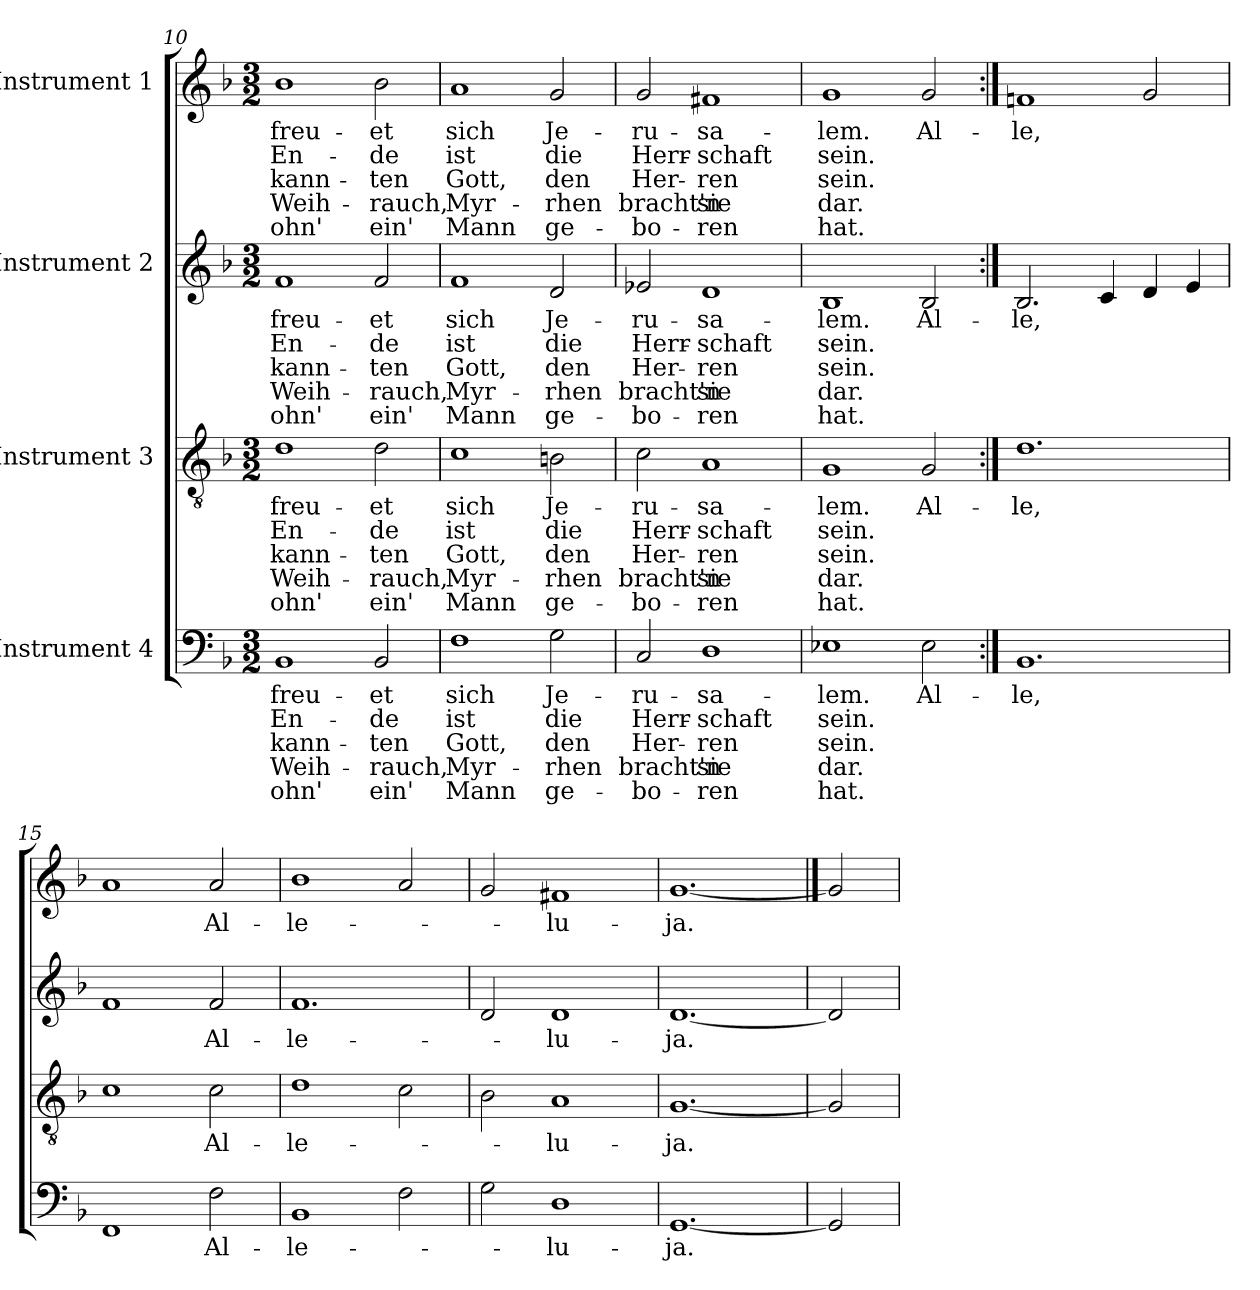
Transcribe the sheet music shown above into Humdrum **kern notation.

**kern	**text	**text	**text	**text	**text	**kern	**text	**text	**text	**text	**text	**kern	**text	**text	**text	**text	**text	**kern	**text	**text	**text	**text	**text
*part4	*part4	*part4	*part4	*part4	*part4	*part3	*part3	*part3	*part3	*part3	*part3	*part2	*part2	*part2	*part2	*part2	*part2	*part1	*part1	*part1	*part1	*part1	*part1
*staff4	*staff4	*staff4	*staff4	*staff4	*staff4	*staff3	*staff3	*staff3	*staff3	*staff3	*staff3	*staff2	*staff2	*staff2	*staff2	*staff2	*staff2	*staff1	*staff1	*staff1	*staff1	*staff1	*staff1
*I"Instrument 4	*	*	*	*	*	*I"Instrument 3	*	*	*	*	*	*I"Instrument 2	*	*	*	*	*	*I"Instrument 1	*	*	*	*	*
!!LO:LB:g=z
*clefF4	*	*	*	*	*	*clefGv2	*	*	*	*	*	*clefG2	*	*	*	*	*	*clefG2	*	*	*	*	*
*k[b-]	*	*	*	*	*	*k[b-]	*	*	*	*	*	*k[b-]	*	*	*	*	*	*k[b-]	*	*	*	*	*
*F:	*	*	*	*	*	*F:	*	*	*	*	*	*F:	*	*	*	*	*	*F:	*	*	*	*	*
*M3/2	*	*	*	*	*	*M3/2	*	*	*	*	*	*M3/2	*	*	*	*	*	*M3/2	*	*	*	*	*
=10	=10	=10	=10	=10	=10	=10	=10	=10	=10	=10	=10	=10	=10	=10	=10	=10	=10	=10	=10	=10	=10	=10	=10
!	!LO:LY:b:cj	!LO:LY:b:cj	!LO:LY:b:cj	!LO:LY:b:cj	!LO:LY:b:cj	!	!LO:LY:b:cj	!LO:LY:b:cj	!LO:LY:b:cj	!LO:LY:b:cj	!LO:LY:b:cj	!	!LO:LY:b:cj	!LO:LY:b:cj	!LO:LY:b:cj	!LO:LY:b:cj	!LO:LY:b:cj	!	!LO:LY:b:cj	!LO:LY:b:cj	!LO:LY:b:cj	!LO:LY:b:cj	!LO:LY:b:cj
1BB-	freu-	-En-	-kann-	-Weih-	-ohn'	1d	freu-	-En-	-kann-	-Weih-	-ohn'	1f	freu-	-En-	-kann-	-Weih-	-ohn'	1b-	freu-	-En-	-kann-	-Weih-	-ohn'
!	!LO:LY:b:cj	!LO:LY:b:cj	!LO:LY:b:cj	!LO:LY:b:cj	!LO:LY:b:cj	!	!LO:LY:b:cj	!LO:LY:b:cj	!LO:LY:b:cj	!LO:LY:b:cj	!LO:LY:b:cj	!	!LO:LY:b:cj	!LO:LY:b:cj	!LO:LY:b:cj	!LO:LY:b:cj	!LO:LY:b:cj	!	!LO:LY:b:cj	!LO:LY:b:cj	!LO:LY:b:cj	!LO:LY:b:cj	!LO:LY:b:cj
2BB-/	et	de	ten	rauch,	ein'	2d\	et	de	ten	rauch,	ein'	2f/	et	de	ten	rauch,	ein'	2b-\	et	de	ten	rauch,	ein'
=11	=11	=11	=11	=11	=11	=11	=11	=11	=11	=11	=11	=11	=11	=11	=11	=11	=11	=11	=11	=11	=11	=11	=11
!	!LO:LY:b:cj	!LO:LY:b:cj	!LO:LY:b:cj	!LO:LY:b:cj	!LO:LY:b:cj	!	!LO:LY:b:cj	!LO:LY:b:cj	!LO:LY:b:cj	!LO:LY:b:cj	!LO:LY:b:cj	!	!LO:LY:b:cj	!LO:LY:b:cj	!LO:LY:b:cj	!LO:LY:b:cj	!LO:LY:b:cj	!	!LO:LY:b:cj	!LO:LY:b:cj	!LO:LY:b:cj	!LO:LY:b:cj	!LO:LY:b:cj
1F	sich	ist	Gott,	Myr-	-Mann	1c	sich	ist	Gott,	Myr-	-Mann	1f	sich	ist	Gott,	Myr-	-Mann	1a	sich	ist	Gott,	Myr-	-Mann
!	!LO:LY:b:cj	!LO:LY:b:cj	!LO:LY:b:cj	!LO:LY:b:cj	!LO:LY:b:cj	!	!LO:LY:b:cj	!LO:LY:b:cj	!LO:LY:b:cj	!LO:LY:b:cj	!LO:LY:b:cj	!	!LO:LY:b:cj	!LO:LY:b:cj	!LO:LY:b:cj	!LO:LY:b:cj	!LO:LY:b:cj	!	!LO:LY:b:cj	!LO:LY:b:cj	!LO:LY:b:cj	!LO:LY:b:cj	!LO:LY:b:cj
2G\	Je-	-die	den	rhen	ge-	2Bn\	Je-	-die	den	rhen	ge-	2d/	Je-	-die	den	rhen	ge-	2g/	Je-	-die	den	rhen	ge-
=12	=12	=12	=12	=12	=12	=12	=12	=12	=12	=12	=12	=12	=12	=12	=12	=12	=12	=12	=12	=12	=12	=12	=12
!	!LO:LY:b:cj	!LO:LY:b:cj	!LO:LY:b:cj	!LO:LY:b:cj	!LO:LY:b:cj	!	!LO:LY:b:cj	!LO:LY:b:cj	!LO:LY:b:cj	!LO:LY:b:cj	!LO:LY:b:cj	!	!LO:LY:b:cj	!LO:LY:b:cj	!LO:LY:b:cj	!LO:LY:b:cj	!LO:LY:b:cj	!	!LO:LY:b:cj	!LO:LY:b:cj	!LO:LY:b:cj	!LO:LY:b:cj	!LO:LY:b:cj
2C/	-ru-	-Herr-	-Her-	-bracht'n	bo-	2c\	-ru-	-Herr-	-Her-	-bracht'n	bo-	2e-X/	-ru-	-Herr-	-Her-	-bracht'n	bo-	2g/	-ru-	-Herr-	-Her-	-bracht'n	bo-
!	!LO:LY:b:cj	!LO:LY:b:cj	!LO:LY:b:cj	!LO:LY:b:cj	!LO:LY:b:cj	!	!LO:LY:b:cj	!LO:LY:b:cj	!LO:LY:b:cj	!LO:LY:b:cj	!LO:LY:b:cj	!	!LO:LY:b:cj	!LO:LY:b:cj	!LO:LY:b:cj	!LO:LY:b:cj	!LO:LY:b:cj	!	!LO:LY:b:cj	!LO:LY:b:cj	!LO:LY:b:cj	!LO:LY:b:cj	!LO:LY:b:cj
1D	-sa-	-schaft	ren	sie	ren	1A	-sa-	-schaft	ren	sie	ren	1d	-sa-	-schaft	ren	sie	ren	1f#X	-sa-	-schaft	ren	sie	ren
=13	=13	=13	=13	=13	=13	=13	=13	=13	=13	=13	=13	=13	=13	=13	=13	=13	=13	=13	=13	=13	=13	=13	=13
!	!LO:LY:b:cj	!LO:LY:b:cj	!LO:LY:b:cj	!LO:LY:b:cj	!LO:LY:b:cj	!	!LO:LY:b:cj	!LO:LY:b:cj	!LO:LY:b:cj	!LO:LY:b:cj	!LO:LY:b:cj	!	!LO:LY:b:cj	!LO:LY:b:cj	!LO:LY:b:cj	!LO:LY:b:cj	!LO:LY:b:cj	!	!LO:LY:b:cj	!LO:LY:b:cj	!LO:LY:b:cj	!LO:LY:b:cj	!LO:LY:b:cj
1E-X	lem.	sein.	sein.	dar.	hat.	1G	lem.	sein.	sein.	dar.	hat.	1B-	lem.	sein.	sein.	dar.	hat.	1g	lem.	sein.	sein.	dar.	hat.
!	!LO:LY:b:cj	!	!	!	!	!	!LO:LY:b:cj	!	!	!	!	!	!LO:LY:b:cj	!	!	!	!	!	!LO:LY:b:cj	!	!	!	!
2E-\	Al-	.	.	.	.	2G/	Al-	.	.	.	.	2B-/	Al-	.	.	.	.	2g/	Al-	.	.	.	.
=14:|!	=14:|!	=14:|!	=14:|!	=14:|!	=14:|!	=14:|!	=14:|!	=14:|!	=14:|!	=14:|!	=14:|!	=14:|!	=14:|!	=14:|!	=14:|!	=14:|!	=14:|!	=14:|!	=14:|!	=14:|!	=14:|!	=14:|!	=14:|!
!	!LO:LY:b:cj	!	!	!	!	!	!LO:LY:b:cj	!	!	!	!	!	!LO:LY:b	!	!	!	!	!	!LO:LY:b:cj	!	!	!	!
1.BB-	-le,	.	.	.	.	1.d	-le,	.	.	.	.	2.B-/	-le,	.	.	.	.	1fn	-le,	.	.	.	.
.	.	.	.	.	.	.	.	.	.	.	.	4c/	.	.	.	.	.	.	.	.	.	.	.
.	.	.	.	.	.	.	.	.	.	.	.	4d/	.	.	.	.	.	2g/	.	.	.	.	.
.	.	.	.	.	.	.	.	.	.	.	.	4e/	.	.	.	.	.	.	.	.	.	.	.
=15	=15	=15	=15	=15	=15	=15	=15	=15	=15	=15	=15	=15	=15	=15	=15	=15	=15	=15	=15	=15	=15	=15	=15
1FF	.	.	.	.	.	1c	.	.	.	.	.	1f	.	.	.	.	.	1a	.	.	.	.	.
!	!LO:LY:b:cj	!	!	!	!	!	!LO:LY:b:cj	!	!	!	!	!	!LO:LY:b:cj	!	!	!	!	!	!LO:LY:b:cj	!	!	!	!
2F\	Al-	.	.	.	.	2c\	Al-	.	.	.	.	2f/	Al-	.	.	.	.	2a/	Al-	.	.	.	.
=16	=16	=16	=16	=16	=16	=16	=16	=16	=16	=16	=16	=16	=16	=16	=16	=16	=16	=16	=16	=16	=16	=16	=16
!	!LO:LY:b:cj	!	!	!	!	!	!LO:LY:b:cj	!	!	!	!	!	!LO:LY:b:cj	!	!	!	!	!	!LO:LY:b:cj	!	!	!	!
1BB-	-le-	.	.	.	.	1d	-le-	.	.	.	.	1.f	-le-	.	.	.	.	1b-	-le-	.	.	.	.
2F\	.	.	.	.	.	2c\	.	.	.	.	.	.	.	.	.	.	.	2a/	.	.	.	.	.
=17	=17	=17	=17	=17	=17	=17	=17	=17	=17	=17	=17	=17	=17	=17	=17	=17	=17	=17	=17	=17	=17	=17	=17
2G\	.	.	.	.	.	2B-\	.	.	.	.	.	2d/	.	.	.	.	.	2g/	.	.	.	.	.
!	!LO:LY:b:cj	!	!	!	!	!	!LO:LY:b:cj	!	!	!	!	!	!LO:LY:b:cj	!	!	!	!	!	!LO:LY:b:cj	!	!	!	!
1D	-lu-	.	.	.	.	1A	-lu-	.	.	.	.	1d	-lu-	.	.	.	.	1f#X	-lu-	.	.	.	.
=18	=18	=18	=18	=18	=18	=18	=18	=18	=18	=18	=18	=18	=18	=18	=18	=18	=18	=18	=18	=18	=18	=18	=18
!	!LO:LY:b:cj	!	!	!	!	!	!LO:LY:b:cj	!	!	!	!	!	!LO:LY:b:cj	!	!	!	!	!	!LO:LY:b:cj	!	!	!	!
[1.GG	-ja.	.	.	.	.	[1.G	-ja.	.	.	.	.	[1.d	-ja.	.	.	.	.	[1.g	-ja.	.	.	.	.
=19	==19	==19	==19	==19	==19	=19	==19	==19	==19	==19	==19	=19	==19	==19	==19	==19	==19	==19	==19	==19	==19	==19	==19
2GG]	.	.	.	.	.	2G]	.	.	.	.	.	2d]	.	.	.	.	.	2g]	.	.	.	.	.
=	=	=	=	=	=	=	=	=	=	=	=	=	=	=	=	=	=	=	=	=	=	=	=
*-	*-	*-	*-	*-	*-	*-	*-	*-	*-	*-	*-	*-	*-	*-	*-	*-	*-	*-	*-	*-	*-	*-	*-
